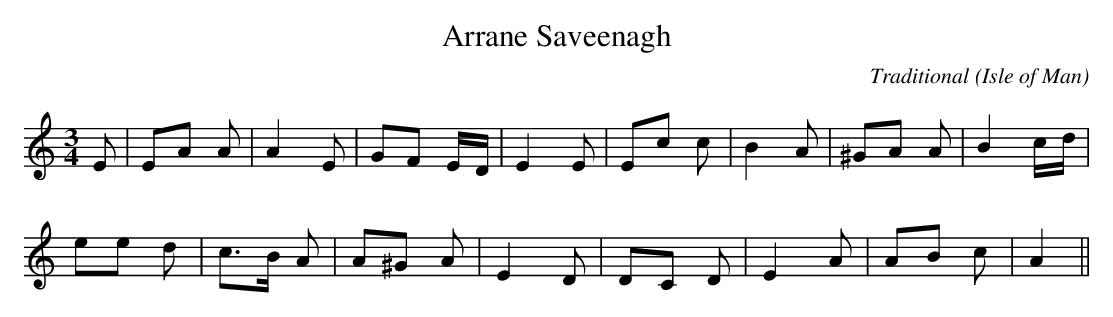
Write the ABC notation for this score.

X:1
T:Arrane Saveenagh
C:Traditional
O:Isle of Man
M:3/4
K:C
E|EA A|A2 E|GF E/-D/|E2 E|Ec c|B2 A|^GA A|B2 c/-d/|
ee d|c3/2-B/ A|A^G A|E2 D|DC D|E2 A|AB c|A2||
